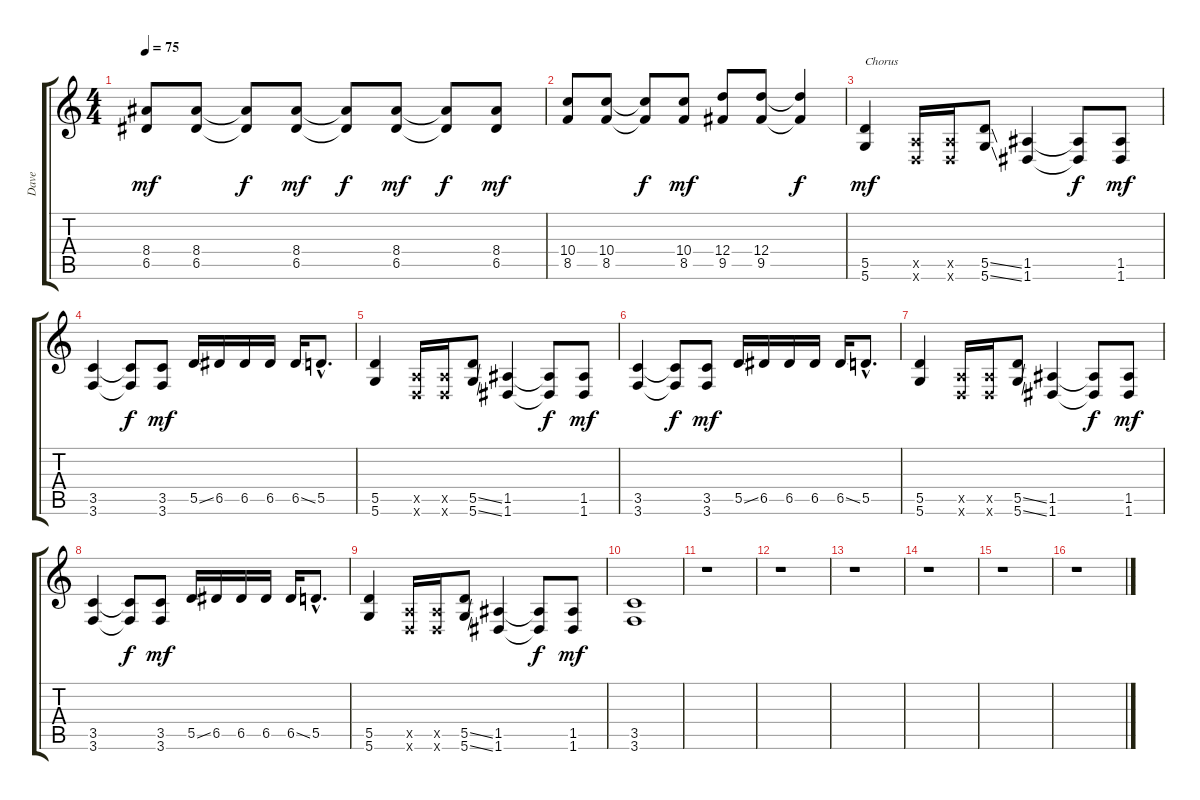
\track ("Dave" "Dave") {instrument distortionguitar}
\staff {score tabs}
\tuning (E4 B3 G3 D3 A2 D2) {hide}
\ts (4 4)
\tempo 75
\clef g2
\ks c
(8.4 6.5).8{dy mf} (8.4 6.5).8 (8.4{t} 6.5{t}).8{dy f} (8.4 6.5).8{dy mf} (8.4{t} 6.5{t}).8{dy f} (8.4 6.5).8{dy mf} (8.4{t} 6.5{t}).8{dy f} (8.4 6.5).8{dy mf} |
(10.4 8.5).8 (10.4 8.5).8 (10.4{t} 8.5{t}).8{dy f} (10.4 8.5).8{dy mf} (12.4 9.5).8 (12.4 9.5).8 (12.4{t} 9.5{t}).4{dy f} |
(5.5 5.6).4{txt "Chorus" dy mf} (0.5{x} 0.6{x}).16 (0.5{x} 0.6{x}).16 (5.5{ss} 5.6{ss}).8 (1.5 1.6).4 (1.5{t} 1.6{t}).8{dy f} (1.5 1.6).8{dy mf} |
(3.5 3.6).4 (3.5{t} 3.6{t}).8{dy f} (3.5 3.6).8{dy mf} 5.5{ss}.16 6.5.16 6.5.16 6.5.16 6.5{ss}.16 5.5{hac}.8{d} |
(5.5 5.6).4 (0.5{x} 0.6{x}).16 (0.5{x} 0.6{x}).16 (5.5{ss} 5.6{ss}).8 (1.5 1.6).4 (1.5{t} 1.6{t}).8{dy f} (1.5 1.6).8{dy mf} |
(3.5 3.6).4 (3.5{t} 3.6{t}).8{dy f} (3.5 3.6).8{dy mf} 5.5{ss}.16 6.5.16 6.5.16 6.5.16 6.5{ss}.16 5.5{hac}.8{d} |
(5.5 5.6).4 (0.5{x} 0.6{x}).16 (0.5{x} 0.6{x}).16 (5.5{ss} 5.6{ss}).8 (1.5 1.6).4 (1.5{t} 1.6{t}).8{dy f} (1.5 1.6).8{dy mf} |
(3.5 3.6).4 (3.5{t} 3.6{t}).8{dy f} (3.5 3.6).8{dy mf} 5.5{ss}.16 6.5.16 6.5.16 6.5.16 6.5{ss}.16 5.5{hac}.8{d} |
(5.5 5.6).4 (0.5{x} 0.6{x}).16 (0.5{x} 0.6{x}).16 (5.5{ss} 5.6{ss}).8 (1.5 1.6).4 (1.5{t} 1.6{t}).8{dy f} (1.5 1.6).8{dy mf} |
(3.5 3.6).1 |
r.1 |
r.1 |
r.1 |
r.1 |
r.1 |
r.1
